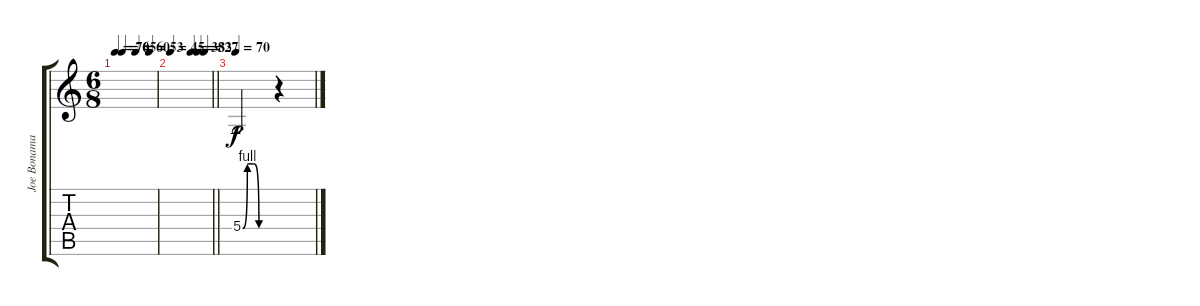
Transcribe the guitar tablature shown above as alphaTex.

\track ("Joe Bonamassa Vocals" "Joe Bonama") {instrument sopranosax}
\staff {score tabs}
\tuning (E4 B3 G3 D3 A2 E2) {hide}
\ts (6 8)
\tempo 70
\tempo (65 0.16666666666666666)
\tempo (60 0.5)
\tempo (53 0.8333333333333334)
\clef g2
\ks c
|
\tempo 45
\tempo (38 0.5)
\tempo (33 0.6666666666666666)
\tempo (27 0.8333333333333334)
\barLineRight lightlight
|
\tempo 70
5.4{be (custom 0 0 10 4 24 4 35 0 60 0)}.2 r.4
